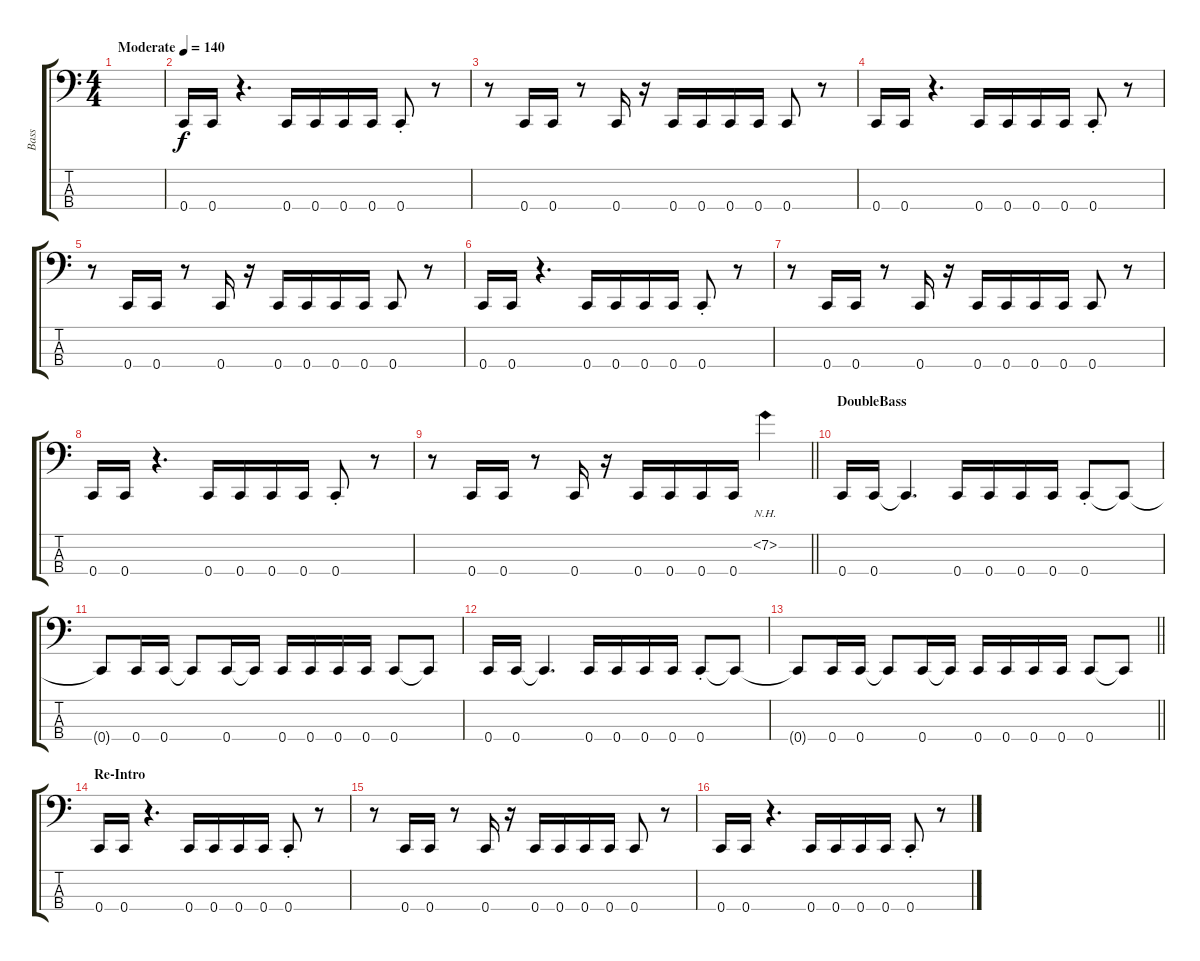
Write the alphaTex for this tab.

\track ("Bass" "Bass") {instrument electricbasspick}
\staff {score tabs}
\tuning (F2 C2 G1 C1) {hide}
\ts (4 4)
\tempo (140 "Moderate")
\clef f4
\ks c
|
0.4.16 0.4.16 r.4{d} 0.4.16 0.4.16 0.4.16 0.4.16 0.4{st}.8 r.8 |
r.8 0.4.16 0.4.16 r.8 0.4.16 r.16 0.4.16 0.4.16 0.4.16 0.4.16 0.4.8 r.8 |
0.4.16 0.4.16 r.4{d} 0.4.16 0.4.16 0.4.16 0.4.16 0.4{st}.8 r.8 |
r.8 0.4.16 0.4.16 r.8 0.4.16 r.16 0.4.16 0.4.16 0.4.16 0.4.16 0.4.8 r.8 |
0.4.16 0.4.16 r.4{d} 0.4.16 0.4.16 0.4.16 0.4.16 0.4{st}.8 r.8 |
r.8 0.4.16 0.4.16 r.8 0.4.16 r.16 0.4.16 0.4.16 0.4.16 0.4.16 0.4.8 r.8 |
0.4.16 0.4.16 r.4{d} 0.4.16 0.4.16 0.4.16 0.4.16 0.4{st}.8 r.8 |
\barLineRight lightlight
r.8 0.4.16 0.4.16 r.8 0.4.16 r.16 0.4.16 0.4.16 0.4.16 0.4.16 7.2{nh}.4 |
\section ("" "DoubleBass")
0.4.16 0.4.16 0.4{t}.4{d} 0.4.16 0.4.16 0.4.16 0.4.16 0.4{st}.8 0.4{t}.8 |
0.4{t}.8 0.4.16 0.4.16 0.4{t}.8 0.4.16 0.4{t}.16 0.4.16 0.4.16 0.4.16 0.4.16 0.4.8 0.4{t}.8 |
0.4.16 0.4.16 0.4{t}.4{d} 0.4.16 0.4.16 0.4.16 0.4.16 0.4{st}.8 0.4{t}.8 |
\barLineRight lightlight
0.4{t}.8 0.4.16 0.4.16 0.4{t}.8 0.4.16 0.4{t}.16 0.4.16 0.4.16 0.4.16 0.4.16 0.4.8 0.4{t}.8 |
\section ("" "Re-Intro")
0.4.16 0.4.16 r.4{d} 0.4.16 0.4.16 0.4.16 0.4.16 0.4{st}.8 r.8 |
r.8 0.4.16 0.4.16 r.8 0.4.16 r.16 0.4.16 0.4.16 0.4.16 0.4.16 0.4.8 r.8 |
0.4.16 0.4.16 r.4{d} 0.4.16 0.4.16 0.4.16 0.4.16 0.4{st}.8 r.8
